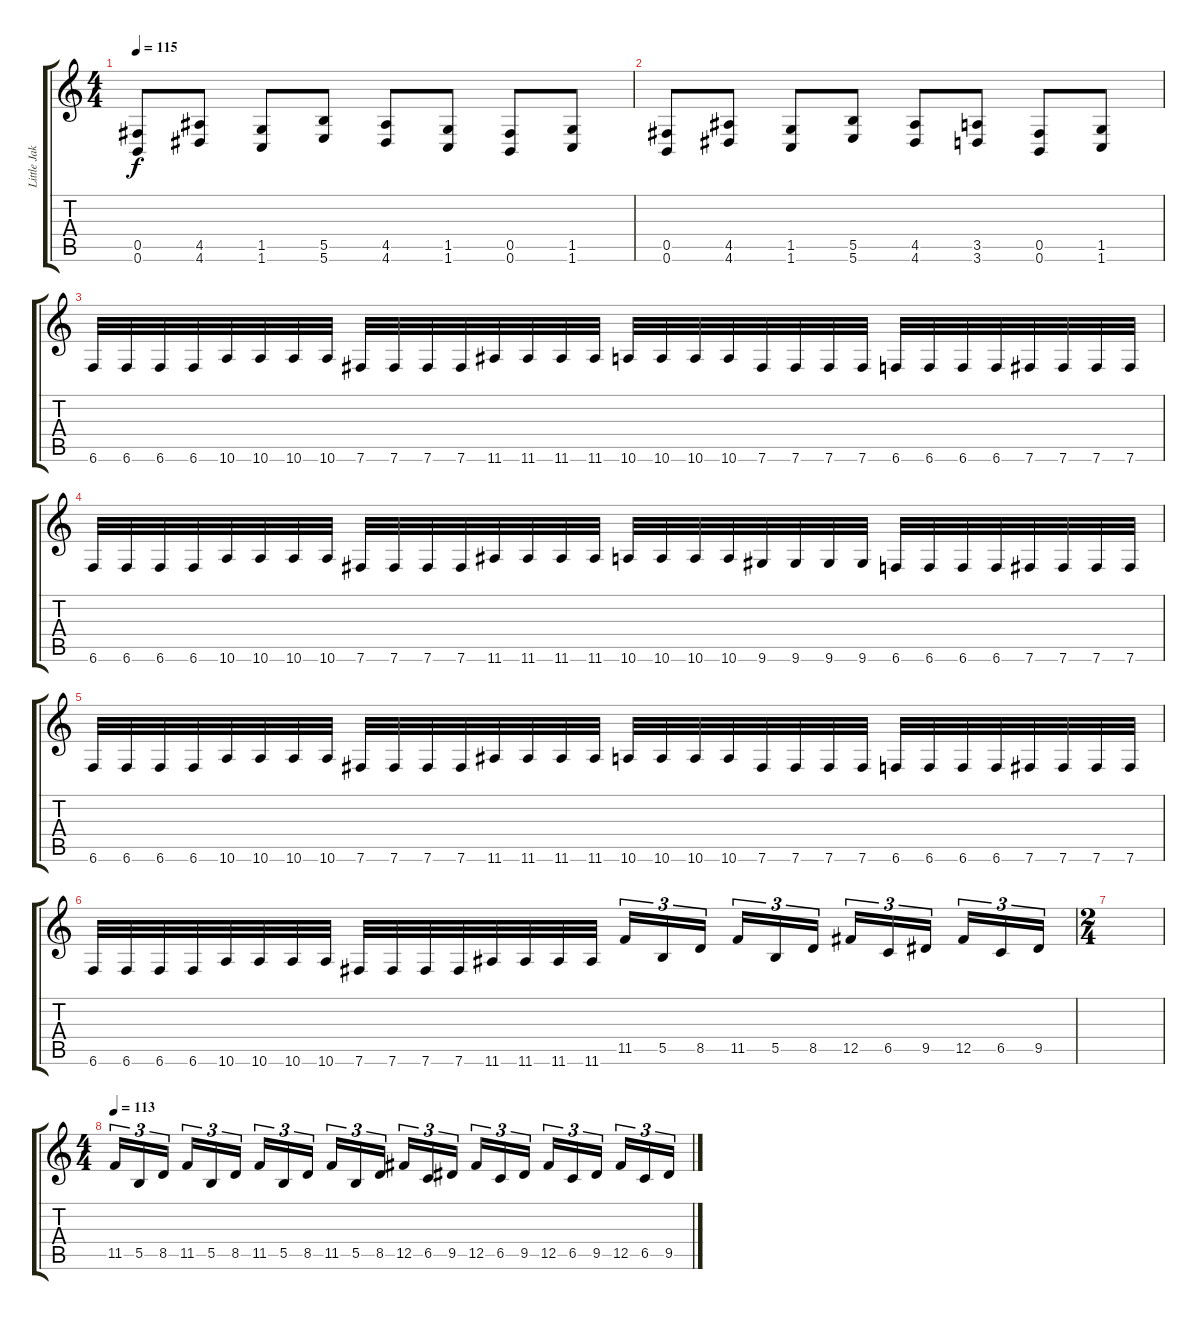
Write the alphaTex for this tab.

\track ("Little Jake" "Little Jak") {instrument distortionguitar}
\staff {score tabs}
\tuning (Db4 Ab3 E3 B2 Gb2 B1) {hide}
\ts (4 4)
\tempo 115
\clef g2
\ks c
(0.5 0.6).8{dy f} (4.5 4.6).8 (1.5 1.6).8 (5.5 5.6).8 (4.5 4.6).8 (1.5 1.6).8 (0.5 0.6).8 (1.5 1.6).8 |
(0.5 0.6).8 (4.5 4.6).8 (1.5 1.6).8 (5.5 5.6).8 (4.5 4.6).8 (3.5 3.6).8 (0.5 0.6).8 (1.5 1.6).8 |
6.6.32 6.6.32 6.6.32 6.6.32 10.6.32 10.6.32 10.6.32 10.6.32 7.6.32 7.6.32 7.6.32 7.6.32 11.6.32 11.6.32 11.6.32 11.6.32 10.6.32 10.6.32 10.6.32 10.6.32 7.6.32 7.6.32 7.6.32 7.6.32 6.6.32 6.6.32 6.6.32 6.6.32 7.6.32 7.6.32 7.6.32 7.6.32 |
6.6.32 6.6.32 6.6.32 6.6.32 10.6.32 10.6.32 10.6.32 10.6.32 7.6.32 7.6.32 7.6.32 7.6.32 11.6.32 11.6.32 11.6.32 11.6.32 10.6.32 10.6.32 10.6.32 10.6.32 9.6.32 9.6.32 9.6.32 9.6.32 6.6.32 6.6.32 6.6.32 6.6.32 7.6.32 7.6.32 7.6.32 7.6.32 |
6.6.32 6.6.32 6.6.32 6.6.32 10.6.32 10.6.32 10.6.32 10.6.32 7.6.32 7.6.32 7.6.32 7.6.32 11.6.32 11.6.32 11.6.32 11.6.32 10.6.32 10.6.32 10.6.32 10.6.32 7.6.32 7.6.32 7.6.32 7.6.32 6.6.32 6.6.32 6.6.32 6.6.32 7.6.32 7.6.32 7.6.32 7.6.32 |
6.6.32 6.6.32 6.6.32 6.6.32 10.6.32 10.6.32 10.6.32 10.6.32 7.6.32 7.6.32 7.6.32 7.6.32 11.6.32 11.6.32 11.6.32 11.6.32 11.5.16{tu (3 2)} 5.5.16{tu (3 2)} 8.5.16{tu (3 2) beam splitsecondary} 11.5.16{tu (3 2)} 5.5.16{tu (3 2)} 8.5.16{tu (3 2)} 12.5.16{tu (3 2)} 6.5.16{tu (3 2)} 9.5.16{tu (3 2) beam splitsecondary} 12.5.16{tu (3 2)} 6.5.16{tu (3 2)} 9.5.16{tu (3 2)} |
\ts (2 4)
|
\ts (4 4)
\tempo 113
11.5.16{tu (3 2)} 5.5.16{tu (3 2)} 8.5.16{tu (3 2) beam splitsecondary} 11.5.16{tu (3 2)} 5.5.16{tu (3 2)} 8.5.16{tu (3 2)} 11.5.16{tu (3 2)} 5.5.16{tu (3 2)} 8.5.16{tu (3 2) beam splitsecondary} 11.5.16{tu (3 2)} 5.5.16{tu (3 2)} 8.5.16{tu (3 2)} 12.5.16{tu (3 2)} 6.5.16{tu (3 2)} 9.5.16{tu (3 2) beam splitsecondary} 12.5.16{tu (3 2)} 6.5.16{tu (3 2)} 9.5.16{tu (3 2)} 12.5.16{tu (3 2)} 6.5.16{tu (3 2)} 9.5.16{tu (3 2) beam splitsecondary} 12.5.16{tu (3 2)} 6.5.16{tu (3 2)} 9.5.16{tu (3 2)}
